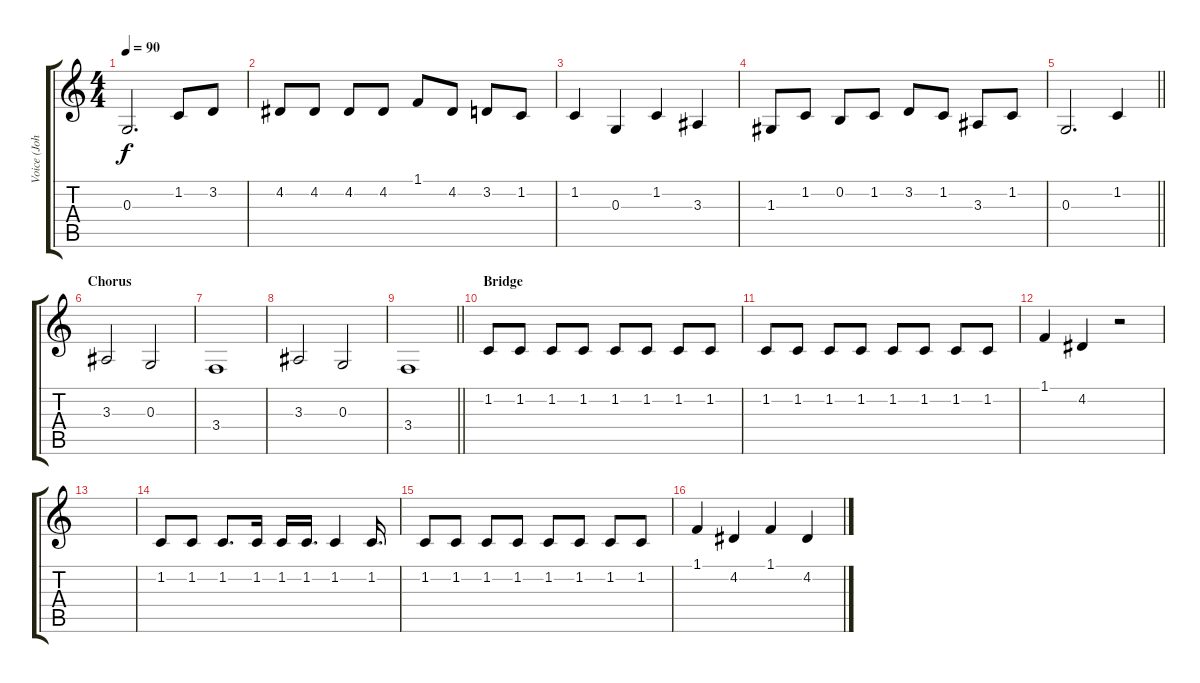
\track ("Voice (John Lennon)" "Voice (Joh") {instrument flute}
\staff {score tabs}
\tuning (E4 B3 G3 D3 A2 E2) {hide}
\ts (4 4)
\tempo 90
\clef g2
\ks c
0.3.2{d dy f} 1.2.8 3.2.8 |
4.2.8 4.2.8 4.2.8 4.2.8 1.1.8 4.2.8 3.2.8 1.2.8 |
1.2.4 0.3.4 1.2.4 3.3.4 |
1.3.8 1.2.8 0.2.8 1.2.8 3.2.8 1.2.8 3.3.8 1.2.8 |
\barLineRight lightlight
0.3.2{d} 1.2.4 |
\section ("" "Chorus ")
3.3.2 0.3.2 |
3.4.1 |
3.3.2 0.3.2 |
\barLineRight lightlight
3.4.1 |
\section ("" "Bridge")
1.2.8 1.2.8 1.2.8 1.2.8 1.2.8 1.2.8 1.2.8 1.2.8 |
1.2.8 1.2.8 1.2.8 1.2.8 1.2.8 1.2.8 1.2.8 1.2.8 |
1.1.4 4.2.4 r.2 |
|
1.2.8 1.2.8 1.2.8{d} 1.2.16 1.2.16 1.2.16{d} 1.2.4 1.2.16{d} |
1.2.8 1.2.8 1.2.8 1.2.8 1.2.8 1.2.8 1.2.8 1.2.8 |
1.1.4 4.2.4 1.1.4 4.2.4
